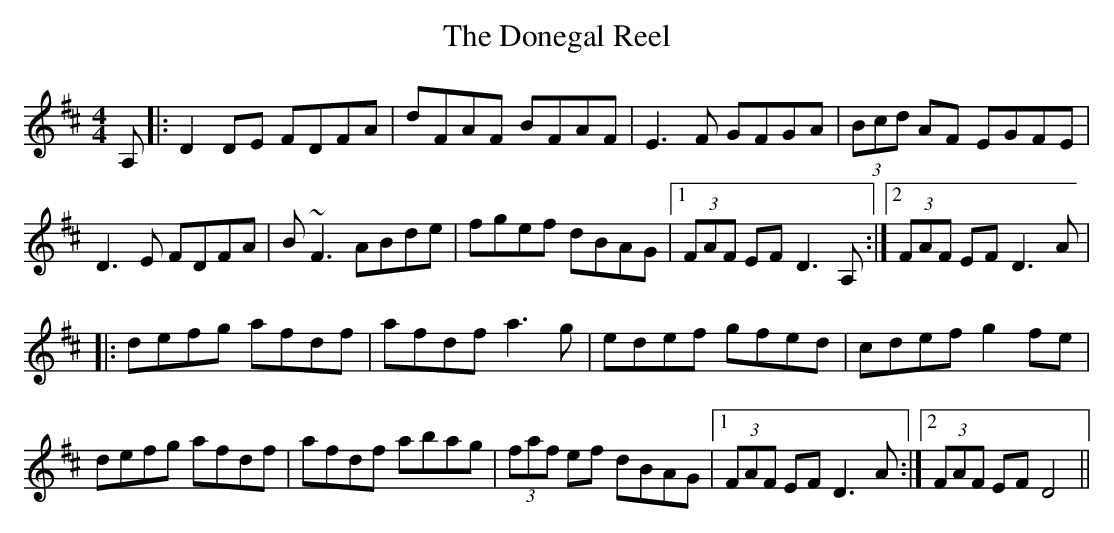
X:1
T:Donegal Reel, The
M:4/4
L:1/8
K:D
A,|:D2 DE FDFA|dFAF BFAF|E3 F GFGA|(3Bcd AF EGFE|
D3 E FDFA|B~F3 ABde|fgef dBAG|1 (3FAF EF D3 A,:|2 (3FAF EF D3 A|
|:defg afdf|afdf a3 g|edef gfed|cdef g2 fe|
defg afdf|afdf abag|(3faf ef dBAG|1 (3FAF EF D3 A:|2 (3FAF EF D4||
